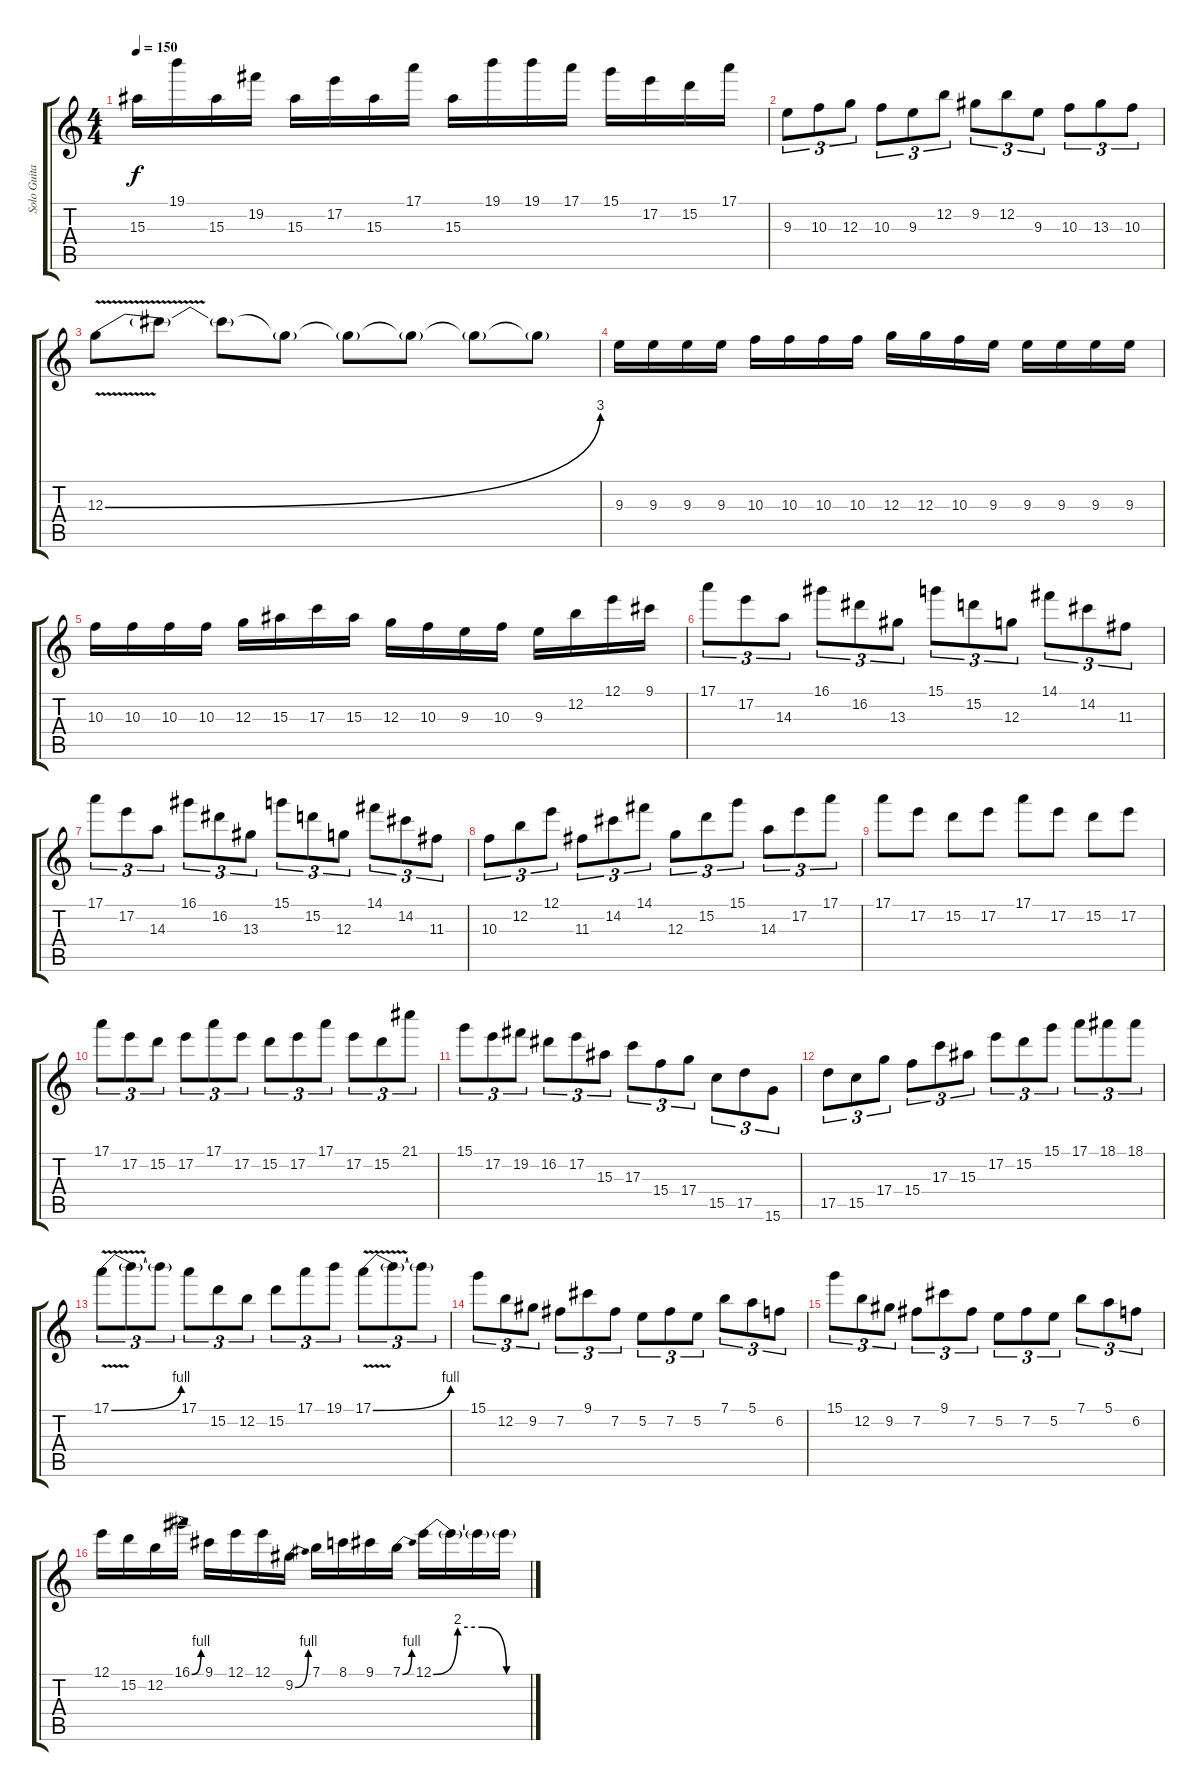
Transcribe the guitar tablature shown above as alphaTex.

\track ("Solo Guitar" "Solo Guita") {instrument distortionguitar}
\staff {score tabs}
\tuning (E4 B3 G3 D3 A2 E2) {hide}
\ts (4 4)
\tempo 150
\clef g2
\ks c
15.3.16{dy f} 19.1.16 15.3.16 19.2.16 15.3.16 17.2.16 15.3.16 17.1.16 15.3.16 19.1.16 19.1.16 17.1.16 15.1.16 17.2.16 15.2.16 17.1.16 |
9.3.8{tu (3 2)} 10.3.8{tu (3 2)} 12.3.8{tu (3 2)} 10.3.8{tu (3 2)} 9.3.8{tu (3 2)} 12.2.8{tu (3 2)} 9.2.8{tu (3 2)} 12.2.8{tu (3 2)} 9.3.8{tu (3 2)} 10.3.8{tu (3 2)} 13.3.8{tu (3 2)} 10.3.8{tu (3 2)} |
12.3{be (bend 0 0 60 12) v}.8 12.3{t}.8 12.3{t}.8 12.3{t}.8 12.3{t}.8 12.3{t}.8 12.3{t}.8 12.3{t}.8 |
9.3.16 9.3.16 9.3.16 9.3.16 10.3.16 10.3.16 10.3.16 10.3.16 12.3.16 12.3.16 10.3.16 9.3.16 9.3.16 9.3.16 9.3.16 9.3.16 |
10.3.16 10.3.16 10.3.16 10.3.16 12.3.16 15.3.16 17.3.16 15.3.16 12.3.16 10.3.16 9.3.16 10.3.16 9.3.16 12.2.16 12.1.16 9.1.16 |
17.1.8{tu (3 2)} 17.2.8{tu (3 2)} 14.3.8{tu (3 2)} 16.1.8{tu (3 2)} 16.2.8{tu (3 2)} 13.3.8{tu (3 2)} 15.1.8{tu (3 2)} 15.2.8{tu (3 2)} 12.3.8{tu (3 2)} 14.1.8{tu (3 2)} 14.2.8{tu (3 2)} 11.3.8{tu (3 2)} |
17.1.8{tu (3 2)} 17.2.8{tu (3 2)} 14.3.8{tu (3 2)} 16.1.8{tu (3 2)} 16.2.8{tu (3 2)} 13.3.8{tu (3 2)} 15.1.8{tu (3 2)} 15.2.8{tu (3 2)} 12.3.8{tu (3 2)} 14.1.8{tu (3 2)} 14.2.8{tu (3 2)} 11.3.8{tu (3 2)} |
10.3.8{tu (3 2)} 12.2.8{tu (3 2)} 12.1.8{tu (3 2)} 11.3.8{tu (3 2)} 14.2.8{tu (3 2)} 14.1.8{tu (3 2)} 12.3.8{tu (3 2)} 15.2.8{tu (3 2)} 15.1.8{tu (3 2)} 14.3.8{tu (3 2)} 17.2.8{tu (3 2)} 17.1.8{tu (3 2)} |
17.1.8 17.2.8 15.2.8 17.2.8 17.1.8 17.2.8 15.2.8 17.2.8 |
17.1.8{tu (3 2)} 17.2.8{tu (3 2)} 15.2.8{tu (3 2)} 17.2.8{tu (3 2)} 17.1.8{tu (3 2)} 17.2.8{tu (3 2)} 15.2.8{tu (3 2)} 17.2.8{tu (3 2)} 17.1.8{tu (3 2)} 17.2.8{tu (3 2)} 15.2.8{tu (3 2)} 21.1.8{tu (3 2)} |
15.1.8{tu (3 2)} 17.2.8{tu (3 2)} 19.2.8{tu (3 2)} 16.2.8{tu (3 2)} 17.2.8{tu (3 2)} 15.3.8{tu (3 2)} 17.3.8{tu (3 2)} 15.4.8{tu (3 2)} 17.4.8{tu (3 2)} 15.5.8{tu (3 2)} 17.5.8{tu (3 2)} 15.6.8{tu (3 2)} |
17.5.8{tu (3 2)} 15.5.8{tu (3 2)} 17.4.8{tu (3 2)} 15.4.8{tu (3 2)} 17.3.8{tu (3 2)} 15.3.8{tu (3 2)} 17.2.8{tu (3 2)} 15.2.8{tu (3 2)} 15.1.8{tu (3 2)} 17.1.8{tu (3 2)} 18.1.8{tu (3 2)} 18.1.8{tu (3 2)} |
17.1{be (bend 0 0 60 4) v}.8{tu (3 2)} 17.1{t}.8{tu (3 2)} 17.1{t}.8{tu (3 2)} 17.1.8{tu (3 2)} 15.2.8{tu (3 2)} 12.2.8{tu (3 2)} 15.2.8{tu (3 2)} 17.1.8{tu (3 2)} 19.1.8{tu (3 2)} 17.1{be (bend 0 0 60 4) v}.8{tu (3 2)} 17.1{t}.8{tu (3 2)} 17.1{t}.8{tu (3 2)} |
15.1.8{tu (3 2)} 12.2.8{tu (3 2)} 9.2.8{tu (3 2)} 7.2.8{tu (3 2)} 9.1.8{tu (3 2)} 7.2.8{tu (3 2)} 5.2.8{tu (3 2)} 7.2.8{tu (3 2)} 5.2.8{tu (3 2)} 7.1.8{tu (3 2)} 5.1.8{tu (3 2)} 6.2.8{tu (3 2)} |
15.1.8{tu (3 2)} 12.2.8{tu (3 2)} 9.2.8{tu (3 2)} 7.2.8{tu (3 2)} 9.1.8{tu (3 2)} 7.2.8{tu (3 2)} 5.2.8{tu (3 2)} 7.2.8{tu (3 2)} 5.2.8{tu (3 2)} 7.1.8{tu (3 2)} 5.1.8{tu (3 2)} 6.2.8{tu (3 2)} |
12.1.16 15.2.16 12.2.16 16.1{be (bend 0 0 60 4)}.16 9.1.16 12.1.16 12.1.16 9.2{be (bend 0 0 60 4)}.16 7.1.16 8.1.16 9.1.16 7.1{be (bend 0 0 60 4)}.16 12.1{be (custom 0 0 15 8 30 8 45 0 60 0)}.16 12.1{t}.16 12.1{t}.16 12.1{t}.16
